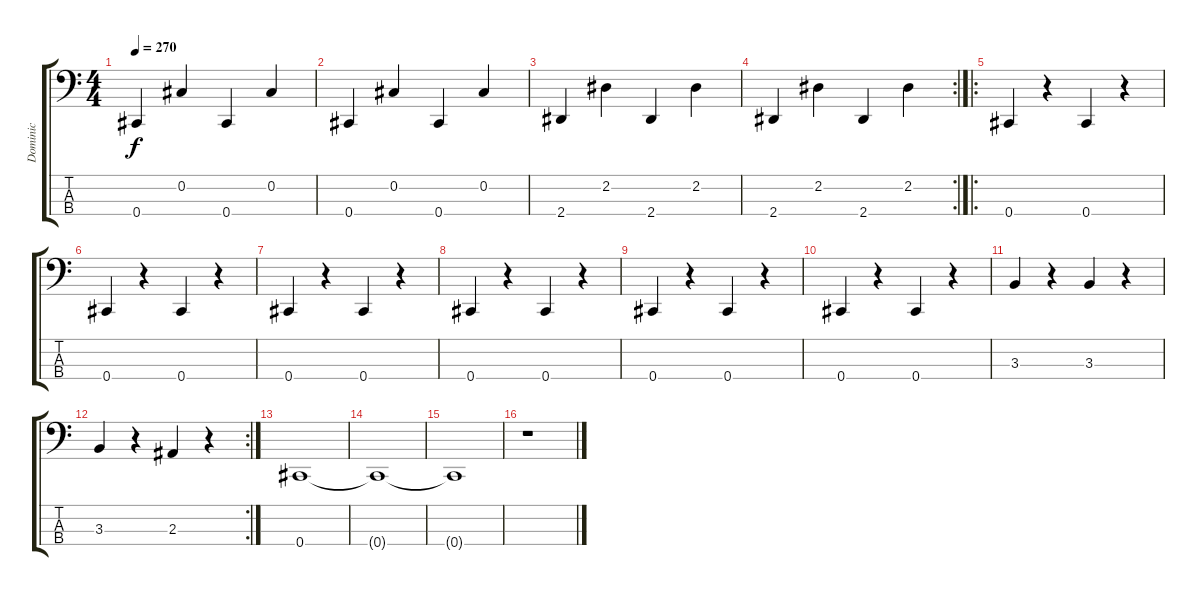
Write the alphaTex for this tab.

\track ("Dominic " "Dominic ") {instrument slapbass2}
\staff {score tabs}
\tuning (Gb2 Db2 Ab1 Db1) {hide}
\ts (4 4)
\tempo 270
\clef f4
\ks c
0.4.4{dy f} 0.2.4 0.4.4 0.2.4 |
0.4.4 0.2.4 0.4.4 0.2.4 |
2.4.4 2.2.4 2.4.4 2.2.4 |
\rc 2
2.4.4 2.2.4 2.4.4 2.2.4 |
\ro
0.4.4 r.4 0.4.4 r.4 |
0.4.4 r.4 0.4.4 r.4 |
0.4.4 r.4 0.4.4 r.4 |
0.4.4 r.4 0.4.4 r.4 |
0.4.4 r.4 0.4.4 r.4 |
0.4.4 r.4 0.4.4 r.4 |
3.3.4 r.4 3.3.4 r.4 |
\rc 2
3.3.4 r.4 2.3.4 r.4 |
0.4.1 |
0.4{t}.1 |
0.4{t}.1 |
r.1
